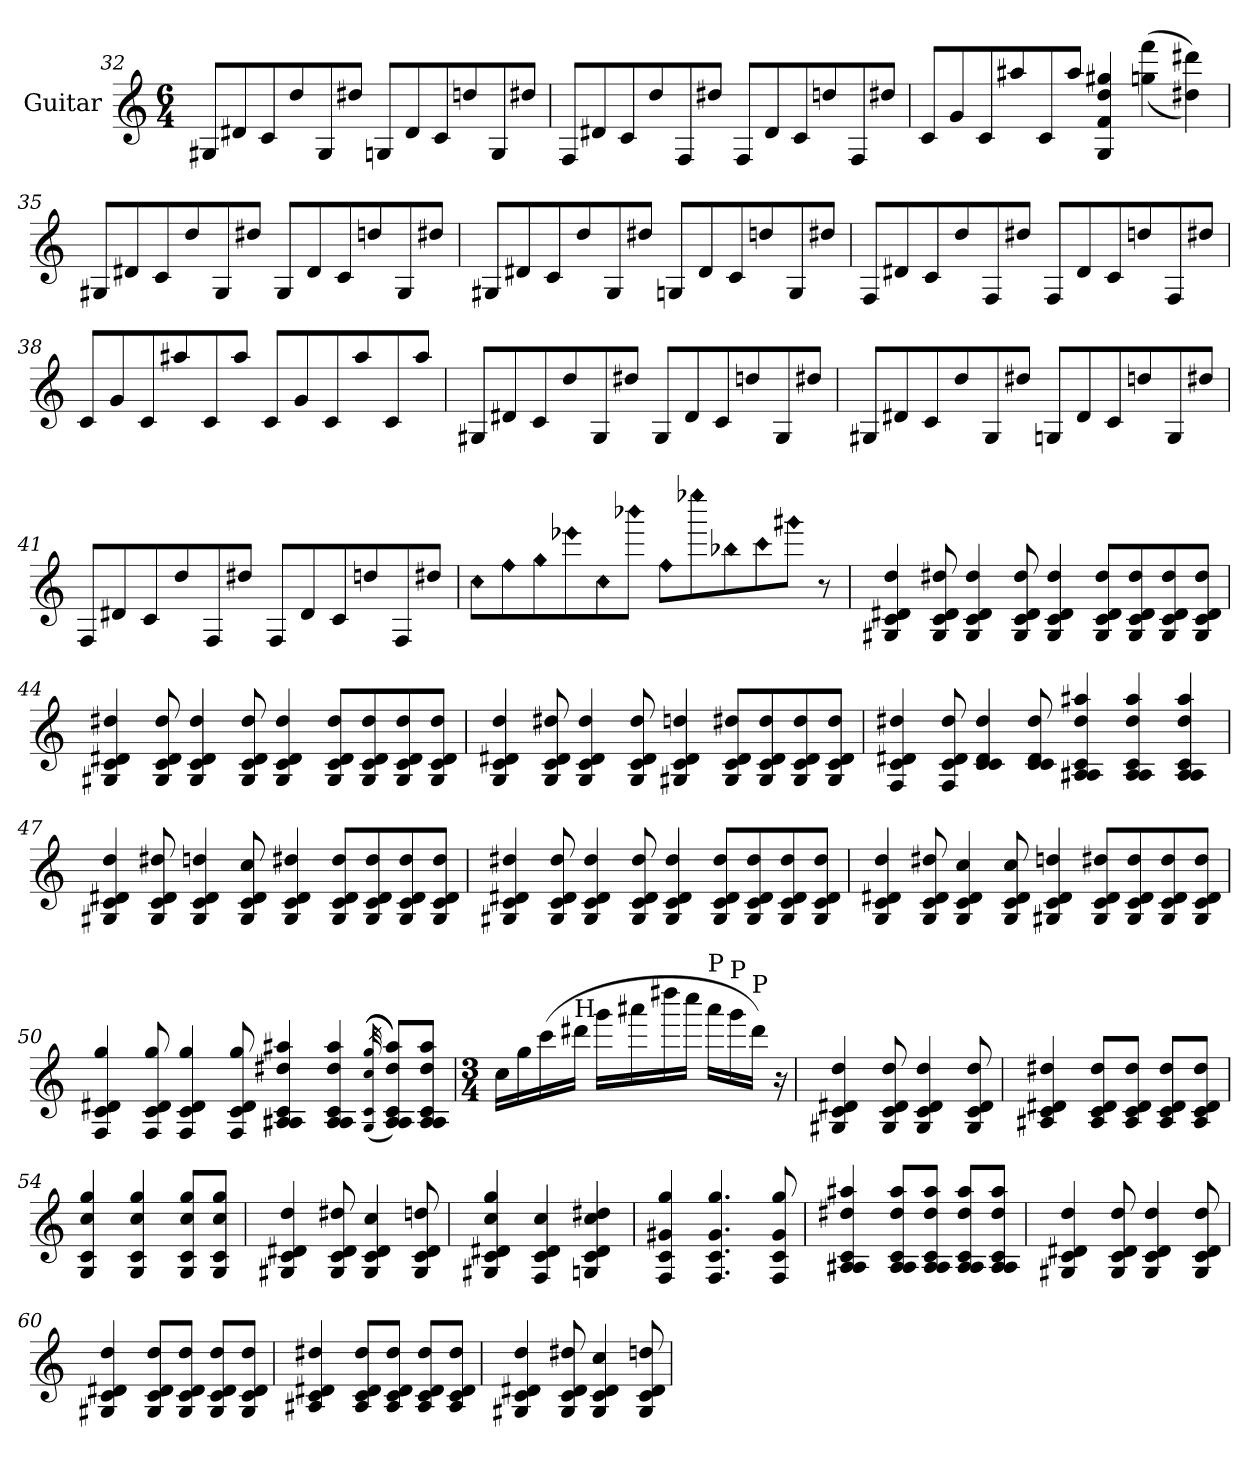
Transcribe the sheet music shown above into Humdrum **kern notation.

**kern
*part1
*staff1
*I"Guitar
!!LO:LB:g=z
*clefG2
*ITrd7c12
*k[]
*C:
*M6/4
=32
8GG#X/L
8D#X/
8C/
8d/
8GG#/
8d#X/J
8GGn/L
8D#/
8C/
8dn/
8GG/
8d#X/J
=33
8FF/L
8D#X/
8C/
8d/
8FF/
8d#X/J
8FF/L
8D#/
8C/
8dn/
8FF/
8d#X/J
=34
8C/L
8G/
8C/
8a#X/
8C/
8a#/J
4GG/ 4F/ 4d/ 4g#X/
((4gn\ 4ff\
4d#X\ 4dd#X\))
!!LO:LB:g=z
=35
8GG#X/L
8D#X/
8C/
8d/
8GG#/
8d#X/J
8GG#/L
8D#/
8C/
8dn/
8GG#/
8d#X/J
=36
8GG#X/L
8D#X/
8C/
8d/
8GG#/
8d#X/J
8GGn/L
8D#/
8C/
8dn/
8GG/
8d#X/J
=37
8FF/L
8D#X/
8C/
8d/
8FF/
8d#X/J
8FF/L
8D#/
8C/
8dn/
8FF/
8d#X/J
!!LO:LB:g=z
=38
8C/L
8G/
8C/
8a#X/
8C/
8a#/J
8C/L
8G/
8C/
8a#/
8C/
8a#/J
=39
8GG#X/L
8D#X/
8C/
8d/
8GG#/
8d#X/J
8GG#/L
8D#/
8C/
8dn/
8GG#/
8d#X/J
=40
8GG#X/L
8D#X/
8C/
8d/
8GG#/
8d#X/J
8GGn/L
8D#/
8C/
8dn/
8GG/
8d#X/J
!!LO:LB:g=z
=41
8FF/L
8D#X/
8C/
8d/
8FF/
8d#X/J
8FF/L
8D#/
8C/
8dn/
8FF/
8d#X/J
=42
!LO:N:head=diamond
8c\L
!LO:N:head=diamond
8f\
!LO:N:head=diamond
8g\
!LO:N:head=diamond
8ee-X\
!LO:N:head=diamond
8c\
!LO:N:head=diamond
8bb-X\J
!LO:N:head=diamond
8f\L
!LO:N:head=diamond
8eee-X\
!LO:N:head=diamond
8b-X\
!LO:N:head=diamond
8cc\
!LO:N:head=diamond
8gg#X\J
8r
=43
4GG#X/ 4C/ 4D#X/ 4d/
8GG#/ 8C/ 8D#/ 8d#X/
4GG#/ 4C/ 4D#/ 4d#/
8GG#/ 8C/ 8D#/ 8d#/
4GG#/ 4C/ 4D#/ 4d#/
8GG#/ 8C/ 8D#/ 8d#/L
8GG#/ 8C/ 8D#/ 8d#/
8GG#/ 8C/ 8D#/ 8d#/
8GG#/ 8C/ 8D#/ 8d#/J
!!LO:LB:g=z
=44
4GG#X/ 4C/ 4D#X/ 4d#X/
8GG#/ 8C/ 8D#/ 8d#/
4GG#/ 4C/ 4D#/ 4d#/
8GG#/ 8C/ 8D#/ 8d#/
4GG#/ 4C/ 4D#/ 4d#/
8GG#/ 8C/ 8D#/ 8d#/L
8GG#/ 8C/ 8D#/ 8d#/
8GG#/ 8C/ 8D#/ 8d#/
8GG#/ 8C/ 8D#/ 8d#/J
=45
4GG/ 4C/ 4D#X/ 4d/
8GG/ 8C/ 8D#/ 8d#X/
4GG/ 4C/ 4D#/ 4d#/
8GG/ 8C/ 8D#/ 8d#/
4GG#X/ 4C/ 4D#/ 4dn/
8GG#/ 8C/ 8D#/ 8d#X/L
8GG#/ 8C/ 8D#/ 8d#/
8GG#/ 8C/ 8D#/ 8d#/
8GG#/ 8C/ 8D#/ 8d#/J
=46
4FF/ 4C/ 4D#X/ 4d#X/
8FF/ 8C/ 8D#/ 8d#/
4C/ 4C/ 4D#/ 4d#/
8C/ 8C/ 8D#/ 8d#/
4AA#X/ 4AA#/ 4C/ 4d#/ 4a#X/
4AA#/ 4AA#/ 4C/ 4d#/ 4a#/
4AA#/ 4AA#/ 4C/ 4d#/ 4a#/
!!LO:PB:g=z
=47
4GG#X/ 4C/ 4D#X/ 4d/
8GG#/ 8C/ 8D#/ 8d#X/
4GG#/ 4C/ 4D#/ 4dn/
8GG#/ 8C/ 8D#/ 8c/
4GG#/ 4C/ 4D#/ 4d#X/
8GG#/ 8C/ 8D#/ 8d#/L
8GG#/ 8C/ 8D#/ 8d#/
8GG#/ 8C/ 8D#/ 8d#/
8GG#/ 8C/ 8D#/ 8d#/J
=48
4GG#X/ 4C/ 4D#X/ 4d#X/
8GG#/ 8C/ 8D#/ 8d#/
4GG#/ 4C/ 4D#/ 4d#/
8GG#/ 8C/ 8D#/ 8d#/
4GG#/ 4C/ 4D#/ 4d#/
8GG#/ 8C/ 8D#/ 8d#/L
8GG#/ 8C/ 8D#/ 8d#/
8GG#/ 8C/ 8D#/ 8d#/
8GG#/ 8C/ 8D#/ 8d#/J
!!LO:LB:g=z
=49
4GG/ 4C/ 4D#X/ 4d/
8GG/ 8C/ 8D#/ 8d#X/
4GG/ 4C/ 4D#/ 4c/
8GG/ 8C/ 8D#/ 8c/
4GG#X/ 4C/ 4D#/ 4dn/
8GG#/ 8C/ 8D#/ 8d#X/L
8GG#/ 8C/ 8D#/ 8d#/
8GG#/ 8C/ 8D#/ 8d#/
8GG#/ 8C/ 8D#/ 8d#/J
=50
4FF/ 4C/ 4D#X/ 4g/
8FF/ 8C/ 8D#/ 8g/
4FF/ 4C/ 4D#/ 4g/
8FF/ 8C/ 8D#/ 8g/
4AA#X/ 4AA#/ 4C/ 4d#X/ 4a#X/
4AA#/ 4AA#/ 4C/ 4d#/ 4a#/
(((32qGG/ 32qC/ 32qc/ 32qg/
8AA#/ 8AA#/ 8C/ 8d#/ 8a#/L)))
8AA#/ 8AA#/ 8C/ 8d#/ 8a#/J
!!LO:LB:g=z
=51
*M3/4
16c\LL
16g\
(16cc\
!LO:TX:a:t=H
16dd#X\JJ
16gg\LL
16aa#X\
16ddd#X\
16ccc\JJ
!LO:TX:a:t=P
16aa#\LL
!LO:TX:a:t=P
16gg\
!LO:TX:a:t=P
16dd#\JJ)
16r
=52
4GG#X/ 4C/ 4D#X/ 4d/
8GG#/ 8C/ 8D#/ 8d/
4GG#/ 4C/ 4D#/ 4d/
8GG#/ 8C/ 8D#/ 8d/
=53
4AA#X/ 4C/ 4D#X/ 4d#X/
8AA#/ 8C/ 8D#/ 8d#/L
8AA#/ 8C/ 8D#/ 8d#/J
8AA#/ 8C/ 8D#/ 8d#/L
8AA#/ 8C/ 8D#/ 8d#/J
=54
4GG/ 4C/ 4c/ 4g/
4GG/ 4C/ 4c/ 4g/
8GG/ 8C/ 8c/ 8g/L
8GG/ 8C/ 8c/ 8g/J
!!LO:LB:g=z
=55
4GG#X/ 4C/ 4D#X/ 4d/
8GG#/ 8C/ 8D#/ 8d#X/
4GG#/ 4C/ 4D#/ 4c/
8GG#/ 8C/ 8D#/ 8dn/
=56
4GG#X/ 4C/ 4D#X/ 4c/ 4g/
4FF/ 4C/ 4D#/ 4c/
4GGn/ 4C/ 4D#/ 4c/ 4d#X/
=57
4FF/ 4C/ 4G#X/ 4g/
4.FF/ 4.C/ 4.G#/ 4.g/
8FF/ 8C/ 8G#/ 8g/
=58
4AA#X/ 4AA#/ 4C/ 4d#X/ 4a#X/
8AA#/ 8AA#/ 8C/ 8d#/ 8a#/L
8AA#/ 8AA#/ 8C/ 8d#/ 8a#/J
8AA#/ 8AA#/ 8C/ 8d#/ 8a#/L
8AA#/ 8AA#/ 8C/ 8d#/ 8a#/J
=59
4GG#X/ 4C/ 4D#X/ 4d/
8GG#/ 8C/ 8D#/ 8d/
4GG#/ 4C/ 4D#/ 4d/
8GG#/ 8C/ 8D#/ 8d/
!!LO:LB:g=z
=60
4GG#X/ 4C/ 4D#X/ 4d/
8GG#/ 8C/ 8D#/ 8d/L
8GG#/ 8C/ 8D#/ 8d/J
8GG#/ 8C/ 8D#/ 8d/L
8GG#/ 8C/ 8D#/ 8d/J
=61
4AA#X/ 4C/ 4D#X/ 4d#X/
8AA#/ 8C/ 8D#/ 8d#/L
8AA#/ 8C/ 8D#/ 8d#/J
8AA#/ 8C/ 8D#/ 8d#/L
8AA#/ 8C/ 8D#/ 8d#/J
=62
4GG#X/ 4C/ 4D#X/ 4d/
8GG#/ 8C/ 8D#/ 8d#X/
4GG#/ 4C/ 4D#/ 4c/
8GG#/ 8C/ 8D#/ 8dn/
=
*-
